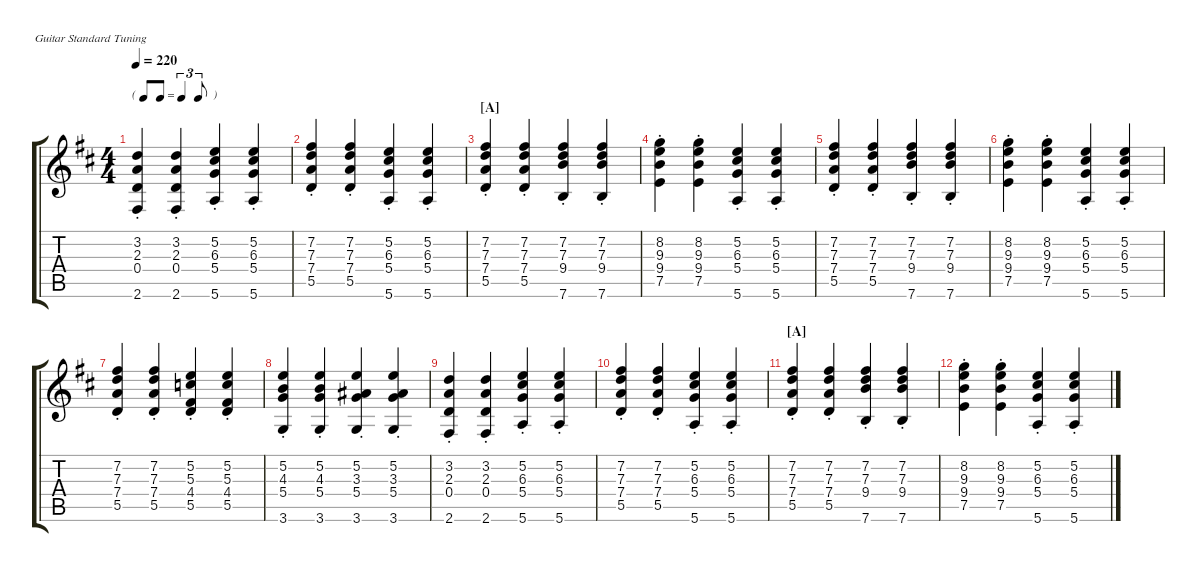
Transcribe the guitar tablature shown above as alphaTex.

\hideDynamics
\singleTrackTrackNamePolicy hidden
\multiTrackTrackNamePolicy hidden
\firstSystemTrackNameOrientation horizontal
\otherSystemsTrackNameOrientation horizontal
\track ("Guitar III" "Gtr. III") {instrument acousticguitarsteel}
\staff {score tabs}
\tuning (E4 B3 G3 D3 A2 E2)
\ts (4 4)
\tf triplet8th
\tempo 220
\clef g2
\scale
0.25
\ks d
(2.6{st} 0.4{st} 2.3{st} 3.2{st}).4{dy mf} (3.2{st} 2.3{st} 0.4{st} 2.6{st}).4 (5.6{st} 5.4{st} 6.3{st} 5.2{st}).4 (5.2{st} 6.3{st} 5.4{st} 5.6{st}).4 |
\scale
0.25 (5.5{st} 7.2{st} 7.3{st} 7.4{st}).4 (7.2{st} 7.3{st} 7.4{st} 5.5{st}).4 (5.6{st} 5.4{st} 6.3{st} 5.2{st}).4 (5.2{st} 6.3{st} 5.4{st} 5.6{st}).4 |
\section ("A" "")
\scale
0.25 (5.5{st} 7.4{st} 7.3{st} 7.2{st}).4 (7.2{st} 7.3{st} 7.4{st} 5.5{st}).4 (7.6{st} 9.4{st} 7.3{st} 7.2{st}).4 (7.2{st} 7.3{st} 9.4{st} 7.6{st}).4 |
\scale
0.25 (7.5{st} 9.4{st} 9.3{st} 8.2{st}).4 (8.2{st} 9.3{st} 9.4{st} 7.5{st}).4 (5.6{st} 5.4{st} 6.3{st} 5.2{st}).4 (5.2{st} 6.3{st} 5.4{st} 5.6{st}).4 |
\scale
0.25 (5.5{st} 7.4{st} 7.3{st} 7.2{st}).4 (7.2{st} 7.3{st} 7.4{st} 5.5{st}).4 (7.6{st} 9.4{st} 7.3{st} 7.2{st}).4 (7.2{st} 7.3{st} 9.4{st} 7.6{st}).4 |
\scale
0.25 (7.5{st} 9.4{st} 9.3{st} 8.2{st}).4 (8.2{st} 9.3{st} 9.4{st} 7.5{st}).4 (5.6{st} 5.4{st} 6.3{st} 5.2{st}).4 (5.2{st} 6.3{st} 5.4{st} 5.6{st}).4 |
\scale
0.25 (5.5{st} 7.4{st} 7.3{st} 7.2{st}).4 (7.2{st} 7.3{st} 7.4{st} 5.5{st}).4 (5.5{st} 4.4{st} 5.3{st} 5.2{st}).4 (5.2{st} 5.3{st} 4.4{st} 5.5{st}).4 |
\scale
0.25 (3.6{st} 5.4{st} 4.3{st} 5.2{st}).4 (5.2{st} 4.3{st} 5.4{st} 3.6{st}).4 (3.6{st} 5.4{st} 3.3{st} 5.2{st}).4 (5.2{st} 3.3{st} 5.4{st} 3.6{st}).4 |
\scale
0.25 (2.6{st} 0.4{st} 2.3{st} 3.2{st}).4 (3.2{st} 2.3{st} 0.4{st} 2.6{st}).4 (5.6{st} 5.4{st} 6.3{st} 5.2{st}).4 (5.2{st} 6.3{st} 5.4{st} 5.6{st}).4 |
\scale
0.25 (5.5{st} 7.2{st} 7.3{st} 7.4{st}).4 (7.2{st} 7.3{st} 7.4{st} 5.5{st}).4 (5.6{st} 5.4{st} 6.3{st} 5.2{st}).4 (5.2{st} 6.3{st} 5.4{st} 5.6{st}).4 |
\section ("A" "")
\scale
0.25 (5.5{st} 7.4{st} 7.3{st} 7.2{st}).4 (7.2{st} 7.3{st} 7.4{st} 5.5{st}).4 (7.6{st} 9.4{st} 7.3{st} 7.2{st}).4 (7.2{st} 7.3{st} 9.4{st} 7.6{st}).4 |
\scale
0.25 (7.5{st} 9.4{st} 9.3{st} 8.2{st}).4 (8.2{st} 9.3{st} 9.4{st} 7.5{st}).4 (5.6{st} 5.4{st} 6.3{st} 5.2{st}).4 (5.2{st} 6.3{st} 5.4{st} 5.6{st}).4
